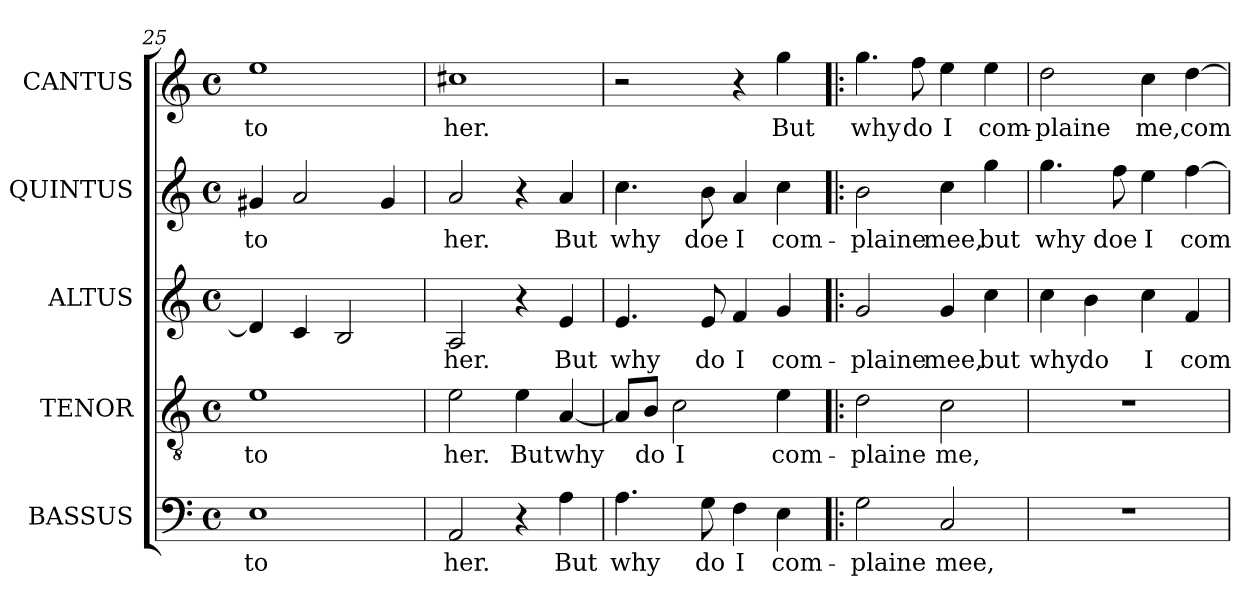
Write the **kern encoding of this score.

**kern	**text	**kern	**text	**kern	**text	**kern	**text	**kern	**text
*part5	*part5	*part4	*part4	*part3	*part3	*part2	*part2	*part1	*part1
*staff5	*staff5	*staff4	*staff4	*staff3	*staff3	*staff2	*staff2	*staff1	*staff1
*I"BASSUS	*	*I"TENOR	*	*I"ALTUS	*	*I"QUINTUS	*	*I"CANTUS	*
*I'B	*	*I'T	*	*I'A	*	*	*	*I'S	*
*clefF4	*	*clefGv2	*	*clefG2	*	*clefG2	*	*clefG2	*
*	*	*ITrd7c12	*	*	*	*	*	*	*
*k[]	*	*k[]	*	*k[]	*	*k[]	*	*k[]	*
*C:	*	*C:	*	*C:	*	*C:	*	*C:	*
*M4/4	*	*M4/4	*	*M4/4	*	*M4/4	*	*M4/4	*
*met(c)	*	*met(c)	*	*met(c)	*	*met(c)	*	*met(c)	*
=25	=25	=25	=25	=25	=25	=25	=25	=25	=25
!	!LO:LY:b:color=#000000	!	!	!	!	!	!	!	!
!	!	!	!LO:LY:b:color=#000000	!	!	!	!	!	!
!	!	!	!	!	!	!	!LO:LY:b:color=#000000	!	!
!	!	!	!	!	!	!	!	!	!LO:LY:b:color=#000000
1Ei	-to	1Ei	-to	4di/]	.	4g#Xi/	-to	1eei	-to
.	.	.	.	4ci/	.	2ai/	.	.	.
.	.	.	.	2Bi/	.	.	.	.	.
.	.	.	.	.	.	4g#i/	.	.	.
=26	=26	=26	=26	=26	=26	=26	=26	=26	=26
!	!LO:LY:b:color=#000000	!	!	!	!	!	!	!	!
!	!	!	!LO:LY:b:color=#000000	!	!	!	!	!	!
!	!	!	!	!	!LO:LY:b:color=#000000	!	!	!	!
!	!	!	!	!	!	!	!LO:LY:b:color=#000000	!	!
!	!	!	!	!	!	!	!	!	!LO:LY:b:color=#000000
2AAi/	her.	2Ei\	her.	2Ai/	her.	2ai/	her.	1cc#Xi	her.
!	!	!	!LO:LY:b:color=#000000	!	!	!	!	!	!
4r	.	4Ei\	But	4r	.	4r	.	.	.
!	!LO:LY:b:color=#000000	!	!	!	!	!	!	!	!
!	!	!	!LO:LY:b:color=#000000	!	!	!	!	!	!
!	!	!	!	!	!LO:LY:b:color=#000000	!	!	!	!
!	!	!	!	!	!	!	!LO:LY:b:color=#000000	!	!
4Ai\	But	[<4AAi/	why	4ei/	But	4ai/	But	.	.
=27	=27	=27	=27	=27	=27	=27	=27	=27	=27
!	!LO:LY:b:color=#000000	!	!	!	!	!	!	!	!
!	!	!	!	!	!LO:LY:b:color=#000000	!	!	!	!
!	!	!	!	!	!	!	!LO:LY:b:color=#000000	!	!
4.Ai\	why	8AAi/L]	.	4.ei/	why	4.cci\	why	2r	.
!	!	!	!LO:LY:b:color=#000000	!	!	!	!	!	!
.	.	8BBi/J	do	.	.	.	.	.	.
!	!	!	!LO:LY:b:color=#000000	!	!	!	!	!	!
.	.	2Ci\	I	.	.	.	.	.	.
!	!LO:LY:b:color=#000000	!	!	!	!	!	!	!	!
!	!	!	!	!	!LO:LY:b:color=#000000	!	!	!	!
!	!	!	!	!	!	!	!LO:LY:b:color=#000000	!	!
8Gi\	do	.	.	8ei/	do	8bi\	doe	.	.
!	!LO:LY:b:color=#000000	!	!	!	!	!	!	!	!
!	!	!	!	!	!LO:LY:b:color=#000000	!	!	!	!
!	!	!	!	!	!	!	!LO:LY:b:color=#000000	!	!
4Fi\	I	.	.	4fi/	I	4ai/	I	4r	.
!	!LO:LY:b:color=#000000	!	!	!	!	!	!	!	!
!	!	!	!LO:LY:b:color=#000000	!	!	!	!	!	!
!	!	!	!	!	!LO:LY:b:color=#000000	!	!	!	!
!	!	!	!	!	!	!	!LO:LY:b:color=#000000	!	!
!	!	!	!	!	!	!	!	!	!LO:LY:b:color=#000000
4Ei\	com-	4Ei\	com-	4gi/	com-	4cci\	com-	4ggi\	But
=28!|:	=28!|:	=28!|:	=28!|:	=28!|:	=28!|:	=28!|:	=28!|:	=28!|:	=28!|:
!	!LO:LY:b:color=#000000	!	!	!	!	!	!	!	!
!	!	!	!LO:LY:b:color=#000000	!	!	!	!	!	!
!	!	!	!	!	!LO:LY:b:color=#000000	!	!	!	!
!	!	!	!	!	!	!	!LO:LY:b:color=#000000	!	!
!	!	!	!	!	!	!	!	!	!LO:LY:b:color=#000000
2Gi\	-plaine	2Di\	-plaine	2gi/	-plaine	2bi\	-plaine	4.ggi\	why
!	!	!	!	!	!	!	!	!	!LO:LY:b:color=#000000
.	.	.	.	.	.	.	.	8ffi\	do
!	!LO:LY:b:color=#000000	!	!	!	!	!	!	!	!
!	!	!	!LO:LY:b:color=#000000	!	!	!	!	!	!
!	!	!	!	!	!LO:LY:b:color=#000000	!	!	!	!
!	!	!	!	!	!	!	!LO:LY:b:color=#000000	!	!
!	!	!	!	!	!	!	!	!	!LO:LY:b:color=#000000
2Ci/	mee,	2Ci\	me,	4gi/	mee,	4cci\	mee,	4eei\	I
!	!	!	!	!	!LO:LY:b:color=#000000	!	!	!	!
!	!	!	!	!	!	!	!LO:LY:b:color=#000000	!	!
!	!	!	!	!	!	!	!	!	!LO:LY:b:color=#000000
.	.	.	.	4cci\	but	4ggi\	but	4eei\	com-
=29	=29	=29	=29	=29	=29	=29	=29	=29	=29
!	!	!	!	!	!LO:LY:b:color=#000000	!	!	!	!
!	!	!	!	!	!	!	!LO:LY:b:color=#000000	!	!
!	!	!	!	!	!	!	!	!	!LO:LY:b:color=#000000
1r	.	1r	.	4cci\	why	4.ggi\	why	2ddi\	-plaine
!	!	!	!	!	!LO:LY:b:color=#000000	!	!	!	!
.	.	.	.	4bi\	do	.	.	.	.
!	!	!	!	!	!	!	!LO:LY:b:color=#000000	!	!
.	.	.	.	.	.	8ffi\	doe	.	.
!	!	!	!	!	!LO:LY:b:color=#000000	!	!	!	!
!	!	!	!	!	!	!	!LO:LY:b:color=#000000	!	!
!	!	!	!	!	!	!	!	!	!LO:LY:b:color=#000000
.	.	.	.	4cci\	I	4eei\	I	4cci\	me,
!	!	!	!	!	!LO:LY:b:color=#000000	!	!	!	!
!	!	!	!	!	!	!	!LO:LY:b:color=#000000	!	!
!	!	!	!	!	!	!	!	!	!LO:LY:b:color=#000000
.	.	.	.	4fi/	com-	[>4ffi\	com-	[>4ddi\	com-
=	=	=	=	=	=	=	=	=	=
*-	*-	*-	*-	*-	*-	*-	*-	*-	*-
